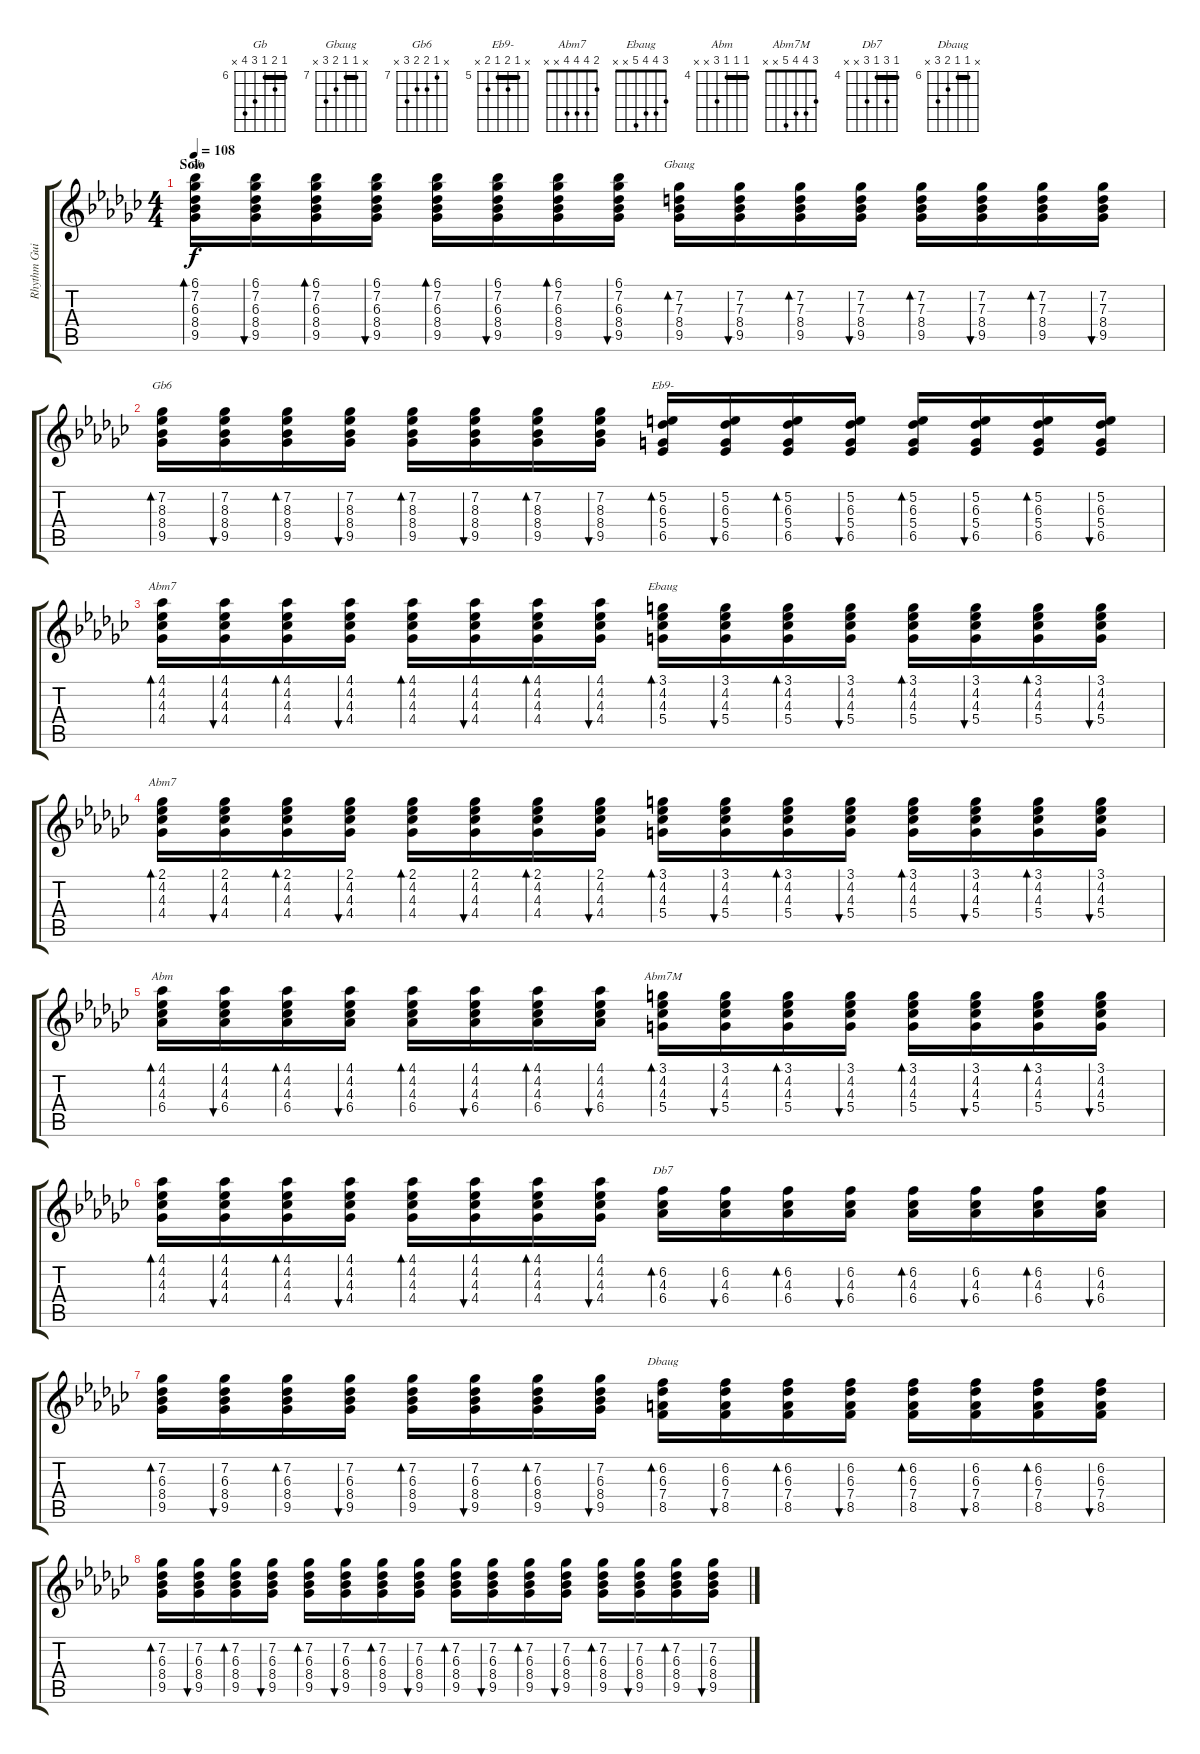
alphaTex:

\track ("Rhythm Guitar " "Rhythm Gui") {instrument electricguitarjazz bank 255}
\staff {score tabs}
\tuning (E4 B3 G3 D3 A2 E2) {hide}
\chord ("Gb" 6 7 6 8 9 x) {firstfret 6 barre 6}
\chord ("Gbaug" x 7 7 8 9 x) {firstfret 7 barre 7}
\chord ("Gb6" x 7 8 8 9 x) {firstfret 7}
\chord ("Eb9-" x 5 6 5 6 x) {firstfret 5 barre 5}
\chord ("Abm7" 4 4 4 4 x x) {barre 4}
\chord ("Ebaug" 3 4 4 5 x x)
\chord ("Abm7" 2 4 4 4 x x)
\chord ("Abm" 4 4 4 6 x x) {firstfret 4 barre 4}
\chord ("Abm7M" 3 4 4 5 x x)
\chord ("Db7" 4 6 4 6 x x) {firstfret 4 barre 4}
\chord ("Dbaug" x 6 6 7 8 x) {firstfret 6 barre 6}
\ts (4 4)
\section ("" "Solo")
\tempo 108
\clef g2
\ks gb
(6.1 7.2 6.3 8.4 9.5).16{bd 30 ch "Gb" dy f} (6.1 7.2 6.3 8.4 9.5).16{bu 30} (6.1 7.2 6.3 8.4 9.5).16{bd 30} (6.1 7.2 6.3 8.4 9.5).16{bu 30} (6.1 7.2 6.3 8.4 9.5).16{bd 30} (6.1 7.2 6.3 8.4 9.5).16{bu 30} (6.1 7.2 6.3 8.4 9.5).16{bd 30} (6.1 7.2 6.3 8.4 9.5).16{bu 30} (7.2 7.3 8.4 9.5).16{bd 30 ch "Gbaug"} (7.2 7.3 8.4 9.5).16{bu 30} (7.2 7.3 8.4 9.5).16{bd 30} (7.2 7.3 8.4 9.5).16{bu 30} (7.2 7.3 8.4 9.5).16{bd 30} (7.2 7.3 8.4 9.5).16{bu 30} (7.2 7.3 8.4 9.5).16{bd 30} (7.2 7.3 8.4 9.5).16{bu 30} |
(7.2 8.3 8.4 9.5).16{bd 30 ch "Gb6"} (7.2 8.3 8.4 9.5).16{bu 30} (7.2 8.3 8.4 9.5).16{bd 30} (7.2 8.3 8.4 9.5).16{bu 30} (7.2 8.3 8.4 9.5).16{bd 30} (7.2 8.3 8.4 9.5).16{bu 30} (7.2 8.3 8.4 9.5).16{bd 30} (7.2 8.3 8.4 9.5).16{bu 30} (5.2 6.3 5.4 6.5).16{bd 30 ch "Eb9-"} (5.2 6.3 5.4 6.5).16{bu 30} (5.2 6.3 5.4 6.5).16{bd 30} (5.2 6.3 5.4 6.5).16{bu 30} (5.2 6.3 5.4 6.5).16{bd 30} (5.2 6.3 5.4 6.5).16{bu 30} (5.2 6.3 5.4 6.5).16{bd 30} (5.2 6.3 5.4 6.5).16{bu 30} |
(4.1 4.2 4.3 4.4).16{bd 30 ch "Abm7"} (4.1 4.2 4.3 4.4).16{bu 30} (4.1 4.2 4.3 4.4).16{bd 30} (4.1 4.2 4.3 4.4).16{bu 30} (4.1 4.2 4.3 4.4).16{bd 30} (4.1 4.2 4.3 4.4).16{bu 30} (4.1 4.2 4.3 4.4).16{bd 30} (4.1 4.2 4.3 4.4).16{bu 30} (3.1 4.2 4.3 5.4).16{bd 30 ch "Ebaug"} (3.1 4.2 4.3 5.4).16{bu 30} (3.1 4.2 4.3 5.4).16{bd 30} (3.1 4.2 4.3 5.4).16{bu 30} (3.1 4.2 4.3 5.4).16{bd 30} (3.1 4.2 4.3 5.4).16{bu 30} (3.1 4.2 4.3 5.4).16{bd 30} (3.1 4.2 4.3 5.4).16{bu 30} |
(2.1 4.2 4.3 4.4).16{bd 30 ch "Abm7"} (2.1 4.2 4.3 4.4).16{bu 30} (2.1 4.2 4.3 4.4).16{bd 30} (2.1 4.2 4.3 4.4).16{bu 30} (2.1 4.2 4.3 4.4).16{bd 30} (2.1 4.2 4.3 4.4).16{bu 30} (2.1 4.2 4.3 4.4).16{bd 30} (2.1 4.2 4.3 4.4).16{bu 30} (3.1 4.2 4.3 5.4).16{bd 30} (3.1 4.2 4.3 5.4).16{bu 30} (3.1 4.2 4.3 5.4).16{bd 30} (3.1 4.2 4.3 5.4).16{bu 30} (3.1 4.2 4.3 5.4).16{bd 30} (3.1 4.2 4.3 5.4).16{bu 30} (3.1 4.2 4.3 5.4).16{bd 30} (3.1 4.2 4.3 5.4).16{bu 30} |
(4.1 4.2 4.3 6.4).16{bd 30 ch "Abm"} (4.1 4.2 4.3 6.4).16{bu 30} (4.1 4.2 4.3 6.4).16{bd 30} (4.1 4.2 4.3 6.4).16{bu 30} (4.1 4.2 4.3 6.4).16{bd 30} (4.1 4.2 4.3 6.4).16{bu 30} (4.1 4.2 4.3 6.4).16{bd 30} (4.1 4.2 4.3 6.4).16{bu 30} (3.1 4.2 4.3 5.4).16{bd 30 ch "Abm7M"} (3.1 4.2 4.3 5.4).16{bu 30} (3.1 4.2 4.3 5.4).16{bd 30} (3.1 4.2 4.3 5.4).16{bu 30} (3.1 4.2 4.3 5.4).16{bd 30} (3.1 4.2 4.3 5.4).16{bu 30} (3.1 4.2 4.3 5.4).16{bd 30} (3.1 4.2 4.3 5.4).16{bu 30} |
(4.1 4.2 4.3 4.4).16{bd 30} (4.1 4.2 4.3 4.4).16{bu 30} (4.1 4.2 4.3 4.4).16{bd 30} (4.1 4.2 4.3 4.4).16{bu 30} (4.1 4.2 4.3 4.4).16{bd 30} (4.1 4.2 4.3 4.4).16{bu 30} (4.1 4.2 4.3 4.4).16{bd 30} (4.1 4.2 4.3 4.4).16{bu 30} (6.2 4.3 6.4).16{bd 30 ch "Db7"} (6.2 4.3 6.4).16{bu 30} (6.2 4.3 6.4).16{bd 30} (6.2 4.3 6.4).16{bu 30} (6.2 4.3 6.4).16{bd 30} (6.2 4.3 6.4).16{bu 30} (6.2 4.3 6.4).16{bd 30} (6.2 4.3 6.4).16{bu 30} |
(7.2 6.3 8.4 9.5).16{bd 30} (7.2 6.3 8.4 9.5).16{bu 30} (7.2 6.3 8.4 9.5).16{bd 30} (7.2 6.3 8.4 9.5).16{bu 30} (7.2 6.3 8.4 9.5).16{bd 30} (7.2 6.3 8.4 9.5).16{bu 30} (7.2 6.3 8.4 9.5).16{bd 30} (7.2 6.3 8.4 9.5).16{bu 30} (6.2 6.3 7.4 8.5).16{bd 30 ch "Dbaug"} (6.2 6.3 7.4 8.5).16{bu 30} (6.2 6.3 7.4 8.5).16{bd 30} (6.2 6.3 7.4 8.5).16{bu 30} (6.2 6.3 7.4 8.5).16{bd 30} (6.2 6.3 7.4 8.5).16{bu 30} (6.2 6.3 7.4 8.5).16{bd 30} (6.2 6.3 7.4 8.5).16{bu 30} |
(7.2 6.3 8.4 9.5).16{bd 30} (7.2 6.3 8.4 9.5).16{bu 30} (7.2 6.3 8.4 9.5).16{bd 30} (7.2 6.3 8.4 9.5).16{bu 30} (7.2 6.3 8.4 9.5).16{bd 30} (7.2 6.3 8.4 9.5).16{bu 30} (7.2 6.3 8.4 9.5).16{bd 30} (7.2 6.3 8.4 9.5).16{bu 30} (7.2 6.3 8.4 9.5).16{bd 30} (7.2 6.3 8.4 9.5).16{bu 30} (7.2 6.3 8.4 9.5).16{bd 30} (7.2 6.3 8.4 9.5).16{bu 30} (7.2 6.3 8.4 9.5).16{bd 30} (7.2 6.3 8.4 9.5).16{bu 30} (7.2 6.3 8.4 9.5).16{bd 30} (7.2 6.3 8.4 9.5).16{bu 30}
